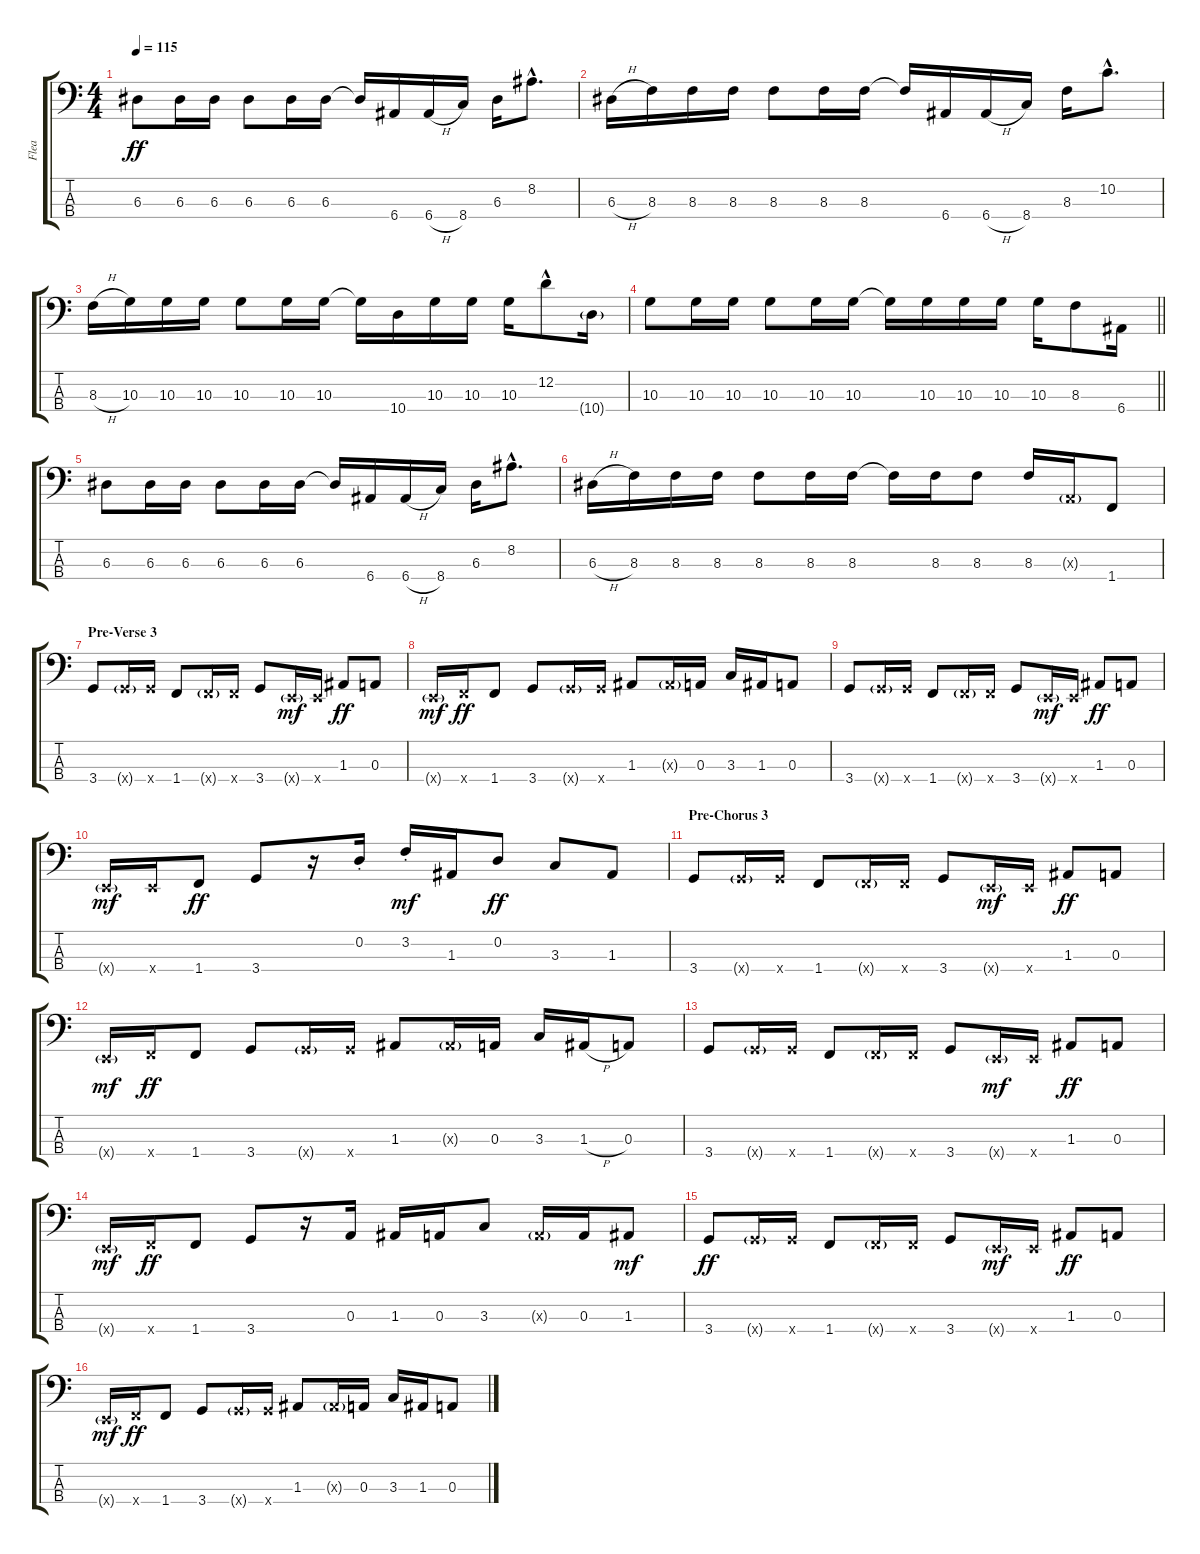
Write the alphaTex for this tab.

\track ("Flea" "Flea") {instrument electricbassfinger}
\staff {score tabs}
\tuning (G2 D2 A1 E1) {hide}
\ts (4 4)
\tempo 115
\clef f4
\ks c
6.3.8{dy ff} 6.3.16 6.3.16 6.3.8 6.3.16 6.3.16 6.3{t}.16 6.4.16 6.4{h}.16 8.4.16 6.3.16 8.2{hac}.8{d} |
6.3{h}.16 8.3.16 8.3.16 8.3.16 8.3.8 8.3.16 8.3.16 8.3{t}.16 6.4.16 6.4{h}.16 8.4.16 8.3.16 10.2{hac}.8{d} |
8.3{h}.16 10.3.16 10.3.16 10.3.16 10.3.8 10.3.16 10.3.16 10.3{t}.16 10.4.16 10.3.16 10.3.16 10.3.16 12.2{hac}.8 10.4{g}.16 |
\barLineRight lightlight
10.3.8 10.3.16 10.3.16 10.3.8 10.3.16 10.3.16 10.3{t}.16 10.3.16 10.3.16 10.3.16 10.3.16 8.3.8 6.4.16 |
6.3.8 6.3.16 6.3.16 6.3.8 6.3.16 6.3.16 6.3{t}.16 6.4.16 6.4{h}.16 8.4.16 6.3.16 8.2{hac}.8{d} |
6.3{h}.16 8.3.16 8.3.16 8.3.16 8.3.8 8.3.16 8.3.16 8.3{t}.16 8.3.16 8.3.8 8.3.16 0.3{g x}.16 1.4.8 |
\section ("" "Pre-Verse 3")
3.4.8 3.4{g x}.16 3.4{x}.16 1.4.8 1.4{g x}.16 1.4{x}.16 3.4.8 0.4{g x}.16{dy mf} 0.4{x}.16 1.3.8{dy ff} 0.3.8 |
0.4{g x}.16{dy mf} 1.4{x}.16{dy ff} 1.4.8 3.4.8 3.4{g x}.16 3.4{x}.16 1.3.8 1.3{g x}.16 0.3.16 3.3.16 1.3.16 0.3.8 |
3.4.8 3.4{g x}.16 3.4{x}.16 1.4.8 1.4{g x}.16 1.4{x}.16 3.4.8 0.4{g x}.16{dy mf} 0.4{x}.16 1.3.8{dy ff} 0.3.8 |
0.4{g x}.16{dy mf} 0.4{x}.16 1.4.8{dy ff} 3.4.8 r.16 0.2{st}.16 3.2{st}.16{dy mf} 1.3.16 0.2.8{dy ff} 3.3.8 1.3.8 |
\section ("" "Pre-Chorus 3")
3.4.8 3.4{g x}.16 3.4{x}.16 1.4.8 1.4{g x}.16 1.4{x}.16 3.4.8 0.4{g x}.16{dy mf} 0.4{x}.16 1.3.8{dy ff} 0.3.8 |
0.4{g x}.16{dy mf} 1.4{x}.16{dy ff} 1.4.8 3.4.8 3.4{g x}.16 3.4{x}.16 1.3.8 1.3{g x}.16 0.3.16 3.3.16 1.3{h}.16 0.3.8 |
3.4.8 3.4{g x}.16 3.4{x}.16 1.4.8 1.4{g x}.16 1.4{x}.16 3.4.8 0.4{g x}.16{dy mf} 0.4{x}.16 1.3.8{dy ff} 0.3.8 |
0.4{g x}.16{dy mf} 1.4{x}.16{dy ff} 1.4.8 3.4.8 r.16 0.3.16 1.3.16 0.3.16 3.3.8 0.3{g x}.16 0.3.16 1.3.8{dy mf} |
3.4.8{dy ff} 3.4{g x}.16 3.4{x}.16 1.4.8 1.4{g x}.16 1.4{x}.16 3.4.8 0.4{g x}.16{dy mf} 0.4{x}.16 1.3.8{dy ff} 0.3.8 |
0.4{g x}.16{dy mf} 1.4{x}.16{dy ff} 1.4.8 3.4.8 3.4{g x}.16 3.4{x}.16 1.3.8 1.3{g x}.16 0.3.16 3.3.16 1.3.16 0.3.8
